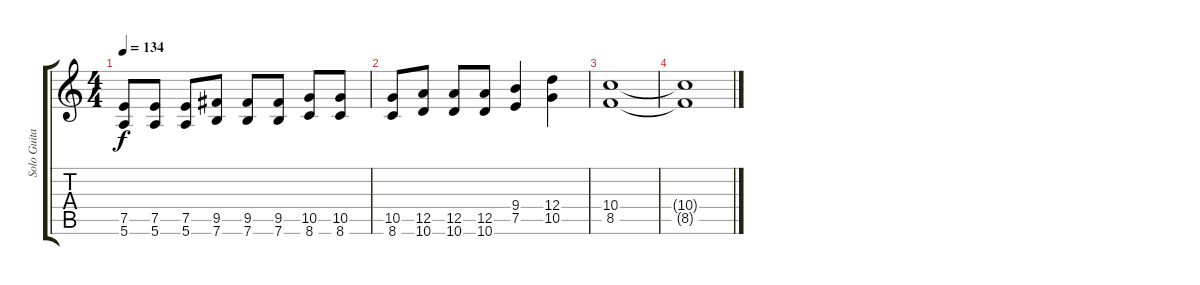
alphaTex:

\track ("Solo Guitar" "Solo Guita") {instrument overdrivenguitar}
\staff {score tabs}
\tuning (E4 B3 G3 D3 A2 E2) {hide}
\ts (4 4)
\tempo 134
\clef g2
\ks c
(7.5 5.6).8{dy f} (7.5 5.6).8 (7.5 5.6).8 (9.5 7.6).8 (9.5 7.6).8 (9.5 7.6).8 (10.5 8.6).8 (10.5 8.6).8 |
(10.5 8.6).8 (12.5 10.6).8 (12.5 10.6).8 (12.5 10.6).8 (9.4 7.5).4 (12.4 10.5).4 |
(10.4 8.5).1 |
(10.4{t} 8.5{t}).1
